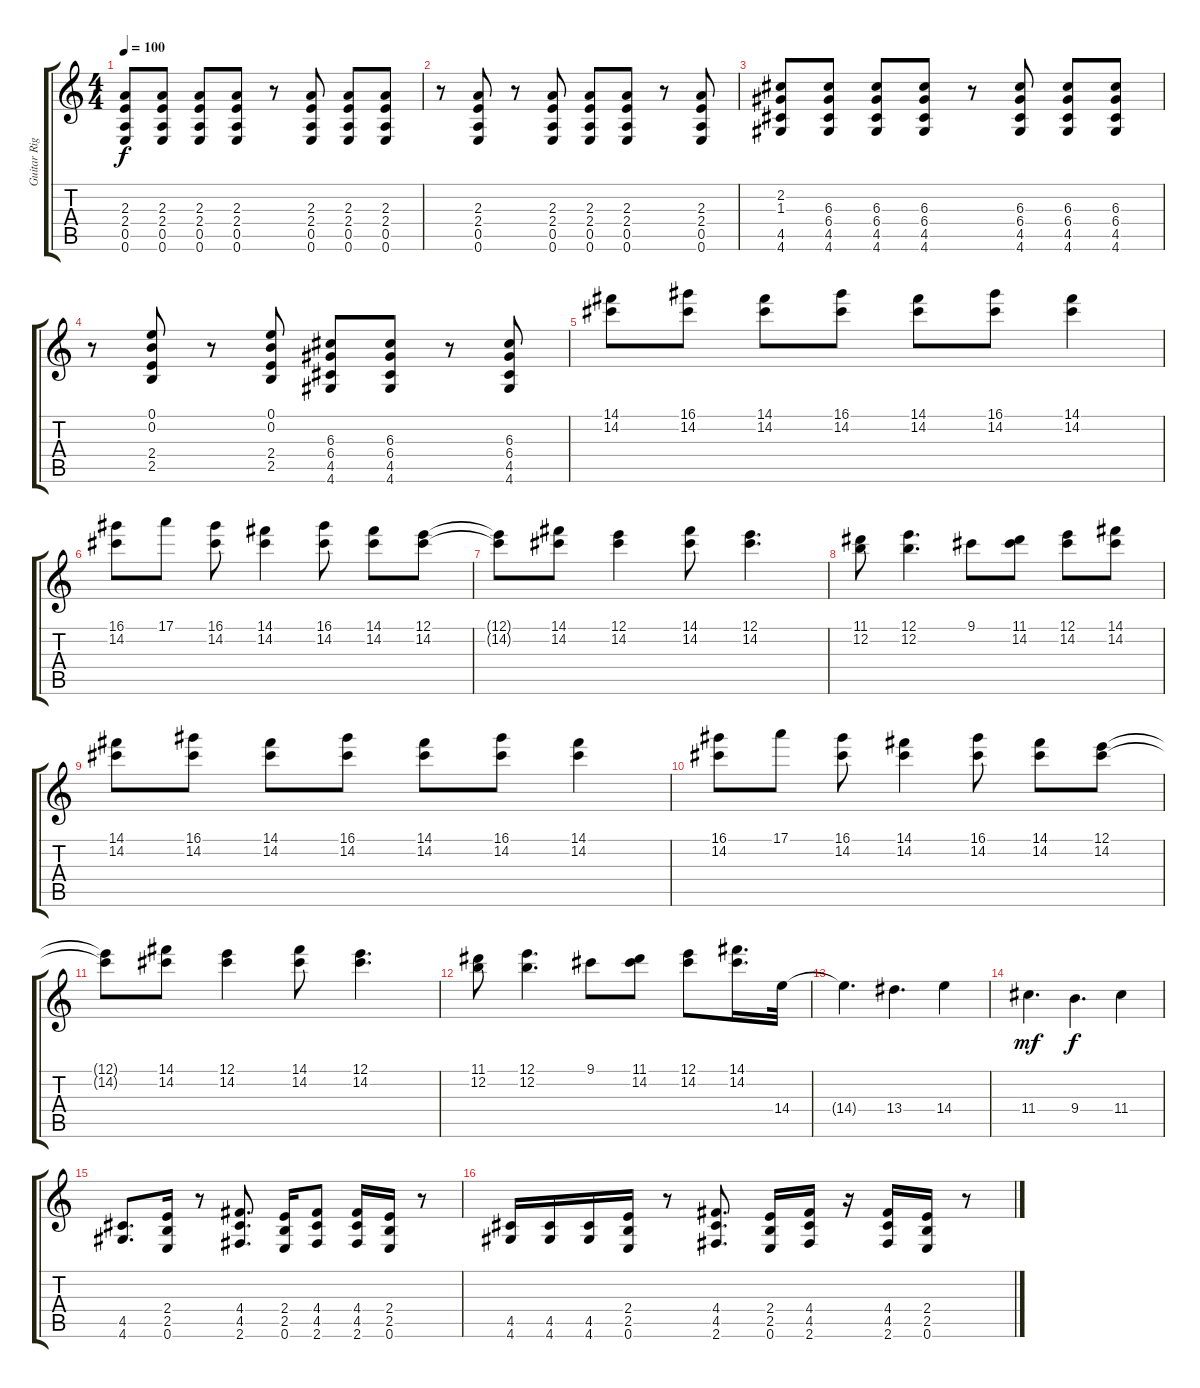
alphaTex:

\track ("Guitar Right" "Guitar Rig") {instrument distortionguitar}
\staff {score tabs}
\tuning (E4 B3 G3 D3 A2 E2) {hide}
\ts (4 4)
\tempo 100
\clef g2
\ks c
(2.3 2.4 0.5 0.6).8{dy f} (2.3 2.4 0.5 0.6).8 (2.3 2.4 0.5 0.6).8 (2.3 2.4 0.5 0.6).8 r.8 (2.3 2.4 0.5 0.6).8 (2.3 2.4 0.5 0.6).8 (2.3 2.4 0.5 0.6).8 |
r.8 (2.3 2.4 0.5 0.6).8 r.8 (2.3 2.4 0.5 0.6).8 (2.3 2.4 0.5 0.6).8 (2.3 2.4 0.5 0.6).8 r.8 (2.3 2.4 0.5 0.6).8 |
(2.2 1.3 4.5 4.6).8 (6.3 6.4 4.5 4.6).8 (6.3 6.4 4.5 4.6).8 (6.3 6.4 4.5 4.6).8 r.8 (6.3 6.4 4.5 4.6).8 (6.3 6.4 4.5 4.6).8 (6.3 6.4 4.5 4.6).8 |
r.8 (0.1 0.2 2.4 2.5).8 r.8 (0.1 0.2 2.4 2.5).8 (6.3 6.4 4.5 4.6).8 (6.3 6.4 4.5 4.6).8 r.8 (6.3 6.4 4.5 4.6).8 |
(14.1 14.2).8{volume 12 instrument electricguitarjazz} (16.1 14.2).8 (14.1 14.2).8 (16.1 14.2).8 (14.1 14.2).8 (16.1 14.2).8 (14.1 14.2).4 |
(16.1 14.2).8 17.1.8 (16.1 14.2).8 (14.1 14.2).4 (16.1 14.2).8 (14.1 14.2).8 (12.1 14.2).8 |
(12.1{t} 14.2{t}).8 (14.1 14.2).8 (12.1 14.2).4 (14.1 14.2).8 (12.1 14.2).4{d} |
(11.1 12.2).8 (12.1 12.2).4{d} 9.1.8 (11.1 14.2).8 (12.1 14.2).8 (14.1 14.2).8 |
(14.1 14.2).8 (16.1 14.2).8 (14.1 14.2).8 (16.1 14.2).8 (14.1 14.2).8 (16.1 14.2).8 (14.1 14.2).4 |
(16.1 14.2).8 17.1.8 (16.1 14.2).8 (14.1 14.2).4 (16.1 14.2).8 (14.1 14.2).8 (12.1 14.2).8 |
(12.1{t} 14.2{t}).8 (14.1 14.2).8 (12.1 14.2).4 (14.1 14.2).8 (12.1 14.2).4{d} |
(11.1 12.2).8 (12.1 12.2).4{d} 9.1.8 (11.1 14.2).8 (12.1 14.2).8 (14.1 14.2).16{d} 14.4.32 |
14.4{t}.4{d} 13.4.4{d volume 12 instrument distortionguitar} 14.4.4 |
11.4.4{d dy mf} 9.4.4{d dy f} 11.4.4 |
(4.5 4.6).8{d} (2.4 2.5 0.6).16 r.8 (4.4 4.5 2.6).8{d} (2.4 2.5 0.6).16 (4.4 4.5 2.6).8 (4.4 4.5 2.6).16 (2.4 2.5 0.6).16 r.8 |
(4.5 4.6).16 (4.5 4.6).16 (4.5 4.6).16 (2.4 2.5 0.6).16 r.8 (4.4 4.5 2.6).8{d} (2.4 2.5 0.6).16 (4.4 4.5 2.6).16 r.16 (4.4 4.5 2.6).16 (2.4 2.5 0.6).16 r.8
